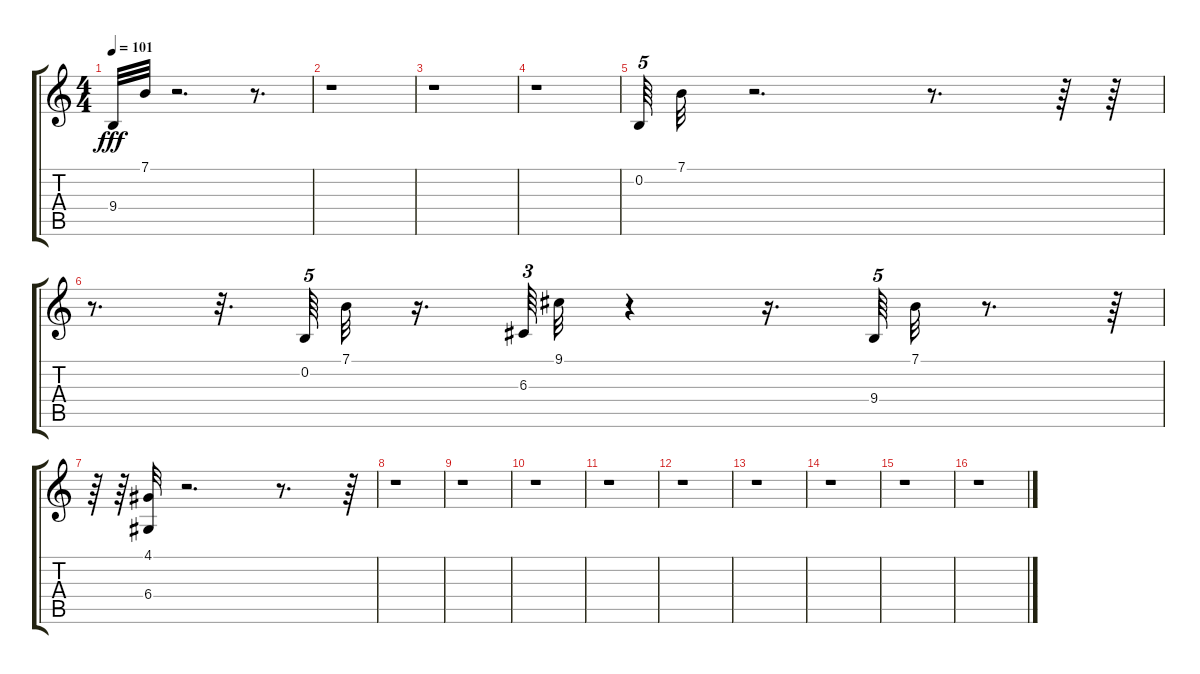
\track "" {instrument fx3crystal}
\staff {score tabs}
\tuning (E4 B3 G3 D3 A2 E2) {hide}
\ts (4 4)
\tempo 101
\clef g2
\ks c
9.4.32{dy fff} 7.1.32 r.2{d} r.8{d} |
r.1 |
r.1 |
r.1 |
0.2.64{tu (5 4)} 7.1.32 r.2{d} r.8{d} r.64 r.64 |
r.8{d} r.32{d} 0.2.64{tu (5 4)} 7.1.32 r.16{d} 6.3.64{tu (3 2)} 9.1.32 r.4 r.16{d} 9.4.64{tu (5 4)} 7.1.32 r.8{d} r.64 |
r.64 r.64 (4.1 6.4).32 r.2{d} r.8{d} r.64 |
r.1 |
r.1 |
r.1 |
r.1 |
r.1 |
r.1 |
r.1 |
r.1 |
r.1
